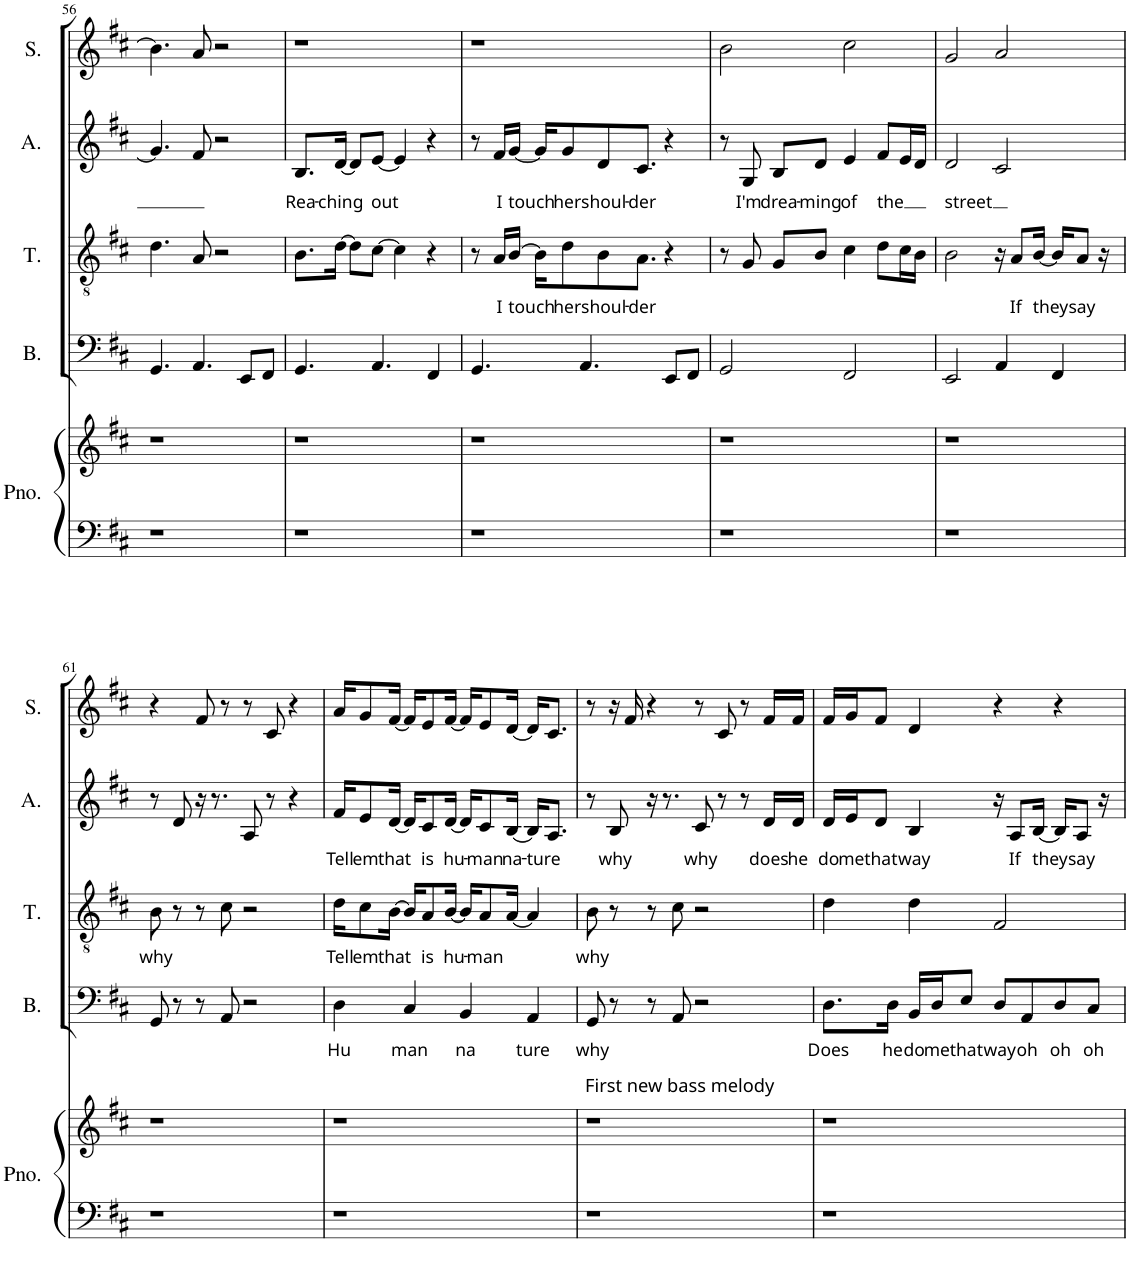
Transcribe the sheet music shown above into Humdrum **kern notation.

**kern	**kern	**kern	**text	**kern	**text	**kern	**text	**kern
*part5	*part5	*part4	*part4	*part3	*part3	*part2	*part2	*part1
*staff6	*staff5	*staff4	*staff4	*staff3	*staff3	*staff2	*staff2	*staff1
*I"Piano	*	*I"BASS	*	*I"TENOR	*	*I"ALTO	*	*I"SOPRANO
*I'Pno.	*	*I'B.	*	*I'T.	*	*I'A.	*	*I'S.
!!LO:PB:g=z
*clefF4	*clefG2	*clefF4	*	*clefGv2	*	*clefG2	*	*clefG2
*	*	*	*	*Trd7c12	*	*	*	*
*k[f#c#]	*k[f#c#]	*k[f#c#]	*	*k[f#c#]	*	*k[f#c#]	*	*k[f#c#]
*D:	*D:	*D:	*	*D:	*	*D:	*	*D:
*M4/4	*M4/4	*M4/4	*	*M4/4	*	*M4/4	*	*M4/4
=56	=56	=56	=56	=56	=56	=56	=56	=56
1r	1r	4.GG/	.	4.d\	.	4.g/]	.	4.b\]
.	.	4.AA/	.	8A/	.	8f#/	.	8a/
.	.	.	.	2r	.	2r	.	2r
.	.	8EE/L	.	.	.	.	.	.
.	.	8FF#/J	.	.	.	.	.	.
=57	=57	=57	=57	=57	=57	=57	=57	=57
!	!	!	!	!	!	!	!LO:LY:b	!
1r	1r	4.GG/	.	8.B\L	.	8.B/L	Rea-	1r
!	!	!	!	!	!	!	!LO:LY:b	!
.	.	.	.	[16d\Jk	.	[16d/Jk	-ching	.
.	.	.	.	8d\L]	.	8d/L]	.	.
!	!	!	!	!	!	!	!LO:LY:b	!
.	.	4.AA/	.	[8c#\J	.	[8e/J	out	.
.	.	.	.	4c#\]	.	4e/]	.	.
.	.	4FF#/	.	4r	.	4r	.	.
=58	=58	=58	=58	=58	=58	=58	=58	=58
1r	1r	4.GG/	.	8r	.	8r	.	1r
!	!	!	!	!	!LO:LY:b	!	!LO:LY:b	!
.	.	.	.	16A/LL	I	16f#/LL	I	.
!	!	!	!	!	!LO:LY:b	!	!LO:LY:b	!
.	.	.	.	[16B/JJ	touch	[16g/JJ	touch	.
.	.	.	.	16B\KL]	.	16g/KL]	.	.
!	!	!	!	!	!LO:LY:b	!	!LO:LY:b	!
.	.	.	.	8d\	her	8g/	her	.
.	.	4.AA/	.	.	.	.	.	.
!	!	!	!	!	!LO:LY:b	!	!LO:LY:b	!
.	.	.	.	8B\	shoul-	8d/	shoul-	.
!	!	!	!	!	!LO:LY:b	!	!LO:LY:b	!
.	.	.	.	8.A\J	-der	8.c#/J	-der	.
.	.	8EE/L	.	4r	.	4r	.	.
.	.	8FF#/J	.	.	.	.	.	.
=59	=59	=59	=59	=59	=59	=59	=59	=59
1r	1r	2GG/	.	8r	.	8r	.	2b\
!	!	!	!	!	!	!	!LO:LY:b	!
.	.	.	.	8G/	.	8G/	I'm	.
!	!	!	!	!	!	!	!LO:LY:b	!
.	.	.	.	8G/L	.	8B/L	drea-	.
!	!	!	!	!	!	!	!LO:LY:b	!
.	.	.	.	8B/J	.	8d/J	-ming	.
!	!	!	!	!	!	!	!LO:LY:b	!
.	.	2FF#/	.	4c#\	.	4e/	of	2cc#\
!	!	!	!	!	!	!	!LO:LY:b	!
.	.	.	.	8d\L	.	8f#/L	the	.
.	.	.	.	16c#\L	.	16e/L	.	.
.	.	.	.	16B\JJ	.	16d/JJ	.	.
=60	=60	=60	=60	=60	=60	=60	=60	=60
!	!	!	!	!	!	!	!LO:LY:b	!
1r	1r	2EE/	.	2B\	.	2d/	street	2g/
.	.	4AA/	.	16r	.	2c#/	.	2a/
!	!	!	!	!	!LO:LY:b	!	!	!
.	.	.	.	8A/L	If	.	.	.
!	!	!	!	!	!LO:LY:b	!	!	!
.	.	.	.	[16B/Jk	they	.	.	.
.	.	4FF#/	.	16B/KL]	.	.	.	.
!	!	!	!	!	!LO:LY:b	!	!	!
.	.	.	.	8A/J	say	.	.	.
.	.	.	.	16r	.	.	.	.
!!LO:LB:g=z
=61	=61	=61	=61	=61	=61	=61	=61	=61
!	!	!	!	!	!LO:LY:b	!	!	!
1r	1r	8GG/	.	8B\	why	8r	.	4r
.	.	8r	.	8r	.	8d/	.	.
.	.	8r	.	8r	.	16r	.	8f#/
.	.	.	.	.	.	8.r	.	.
.	.	8AA/	.	8c#\	.	.	.	8r
.	.	2r	.	2r	.	8A/	.	8r
.	.	.	.	.	.	8r	.	8c#/
.	.	.	.	.	.	4r	.	4r
=62	=62	=62	=62	=62	=62	=62	=62	=62
!	!	!	!LO:LY:b	!	!LO:LY:b	!	!LO:LY:b	!
1r	1r	4D\	Hu	16d\KL	Tell	16f#/KL	Tell	16a/KL
!	!	!	!	!	!LO:LY:b	!	!LO:LY:b	!
.	.	.	.	8c#\	em	8e/	em	8g/
!	!	!	!	!	!LO:LY:b	!	!LO:LY:b	!
.	.	.	.	[16B\Jk	that	[16d/Jk	that	[16f#/Jk
!	!	!	!LO:LY:b	!	!	!	!	!
.	.	4C#/	man	16B/KL]	.	16d/KL]	.	16f#/KL]
!	!	!	!	!	!LO:LY:b	!	!LO:LY:b	!
.	.	.	.	8A/	is	8c#/	is	8e/
!	!	!	!	!	!LO:LY:b	!	!LO:LY:b	!
.	.	.	.	[16B/Jk	hu-	[16d/Jk	hu-	[16f#/Jk
!	!	!	!LO:LY:b	!	!	!	!	!
.	.	4BB/	na	16B/KL]	.	16d/KL]	.	16f#/KL]
!	!	!	!	!	!LO:LY:b	!	!LO:LY:b	!
.	.	.	.	8A/	-man	8c#/	-man	8e/
!	!	!	!	!	!	!	!LO:LY:b	!
.	.	.	.	[16A/Jk	.	[16B/Jk	na-	[16d/Jk
!	!	!	!LO:LY:b	!	!	!	!LO:LY:b	!
.	.	4AA/	ture	4A/]	.	16B/KL]	-ture	16d/KL]
.	.	.	.	.	.	8.A/J	.	8.c#/J
=63	=63	=63	=63	=63	=63	=63	=63	=63
!	!LO:TX:a:t=First new bass melody	!	!	!	!	!	!	!
!	!	!	!LO:LY:b	!	!LO:LY:b	!	!	!
1r	1r	8GG/	why	8B\	why	8r	.	8r
!	!	!	!	!	!	!	!LO:LY:b	!
.	.	8r	.	8r	.	8B/	why	16r
.	.	.	.	.	.	.	.	16f#/
.	.	8r	.	8r	.	16r	.	4r
.	.	.	.	.	.	8.r	.	.
.	.	8AA/	.	8c#\	.	.	.	.
!	!	!	!	!	!	!	!LO:LY:b	!
.	.	2r	.	2r	.	8c#/	why	8r
.	.	.	.	.	.	8r	.	8c#/
.	.	.	.	.	.	8r	.	8r
!	!	!	!	!	!	!	!LO:LY:b	!
.	.	.	.	.	.	16d/LL	does	16f#/LL
!	!	!	!	!	!	!	!LO:LY:b	!
.	.	.	.	.	.	16d/JJ	he	16f#/JJ
=64	=64	=64	=64	=64	=64	=64	=64	=64
!	!	!	!LO:LY:b	!	!	!	!LO:LY:b	!
1r	1r	8.D\L	Does	4d\	.	16d/LL	do	16f#/LL
!	!	!	!	!	!	!	!LO:LY:b	!
.	.	.	.	.	.	16e/J	me	16g/J
!	!	!	!	!	!	!	!LO:LY:b	!
.	.	.	.	.	.	8d/J	that	8f#/J
!	!	!	!LO:LY:b	!	!	!	!	!
.	.	16D\Jk	he	.	.	.	.	.
!	!	!	!LO:LY:b	!	!	!	!LO:LY:b	!
.	.	16BB/LL	do	4d\	.	4B/	way	4d/
!	!	!	!LO:LY:b	!	!	!	!	!
.	.	16D/J	me	.	.	.	.	.
!	!	!	!LO:LY:b	!	!	!	!	!
.	.	8E/J	that	.	.	.	.	.
!	!	!	!LO:LY:b	!	!	!	!	!
.	.	8D/L	way	2F#/	.	16r	.	4r
!	!	!	!	!	!	!	!LO:LY:b	!
.	.	.	.	.	.	8A/L	If	.
!	!	!	!LO:LY:b	!	!	!	!	!
.	.	8AA/	oh	.	.	.	.	.
!	!	!	!	!	!	!	!LO:LY:b	!
.	.	.	.	.	.	[16B/Jk	they	.
!	!	!	!LO:LY:b	!	!	!	!	!
.	.	8D/	oh	.	.	16B/KL]	.	4r
!	!	!	!	!	!	!	!LO:LY:b	!
.	.	.	.	.	.	8A/J	say	.
!	!	!	!LO:LY:b	!	!	!	!	!
.	.	8C#/J	oh	.	.	.	.	.
.	.	.	.	.	.	16r	.	.
=	=	=	=	=	=	=	=	=
*-	*-	*-	*-	*-	*-	*-	*-	*-
